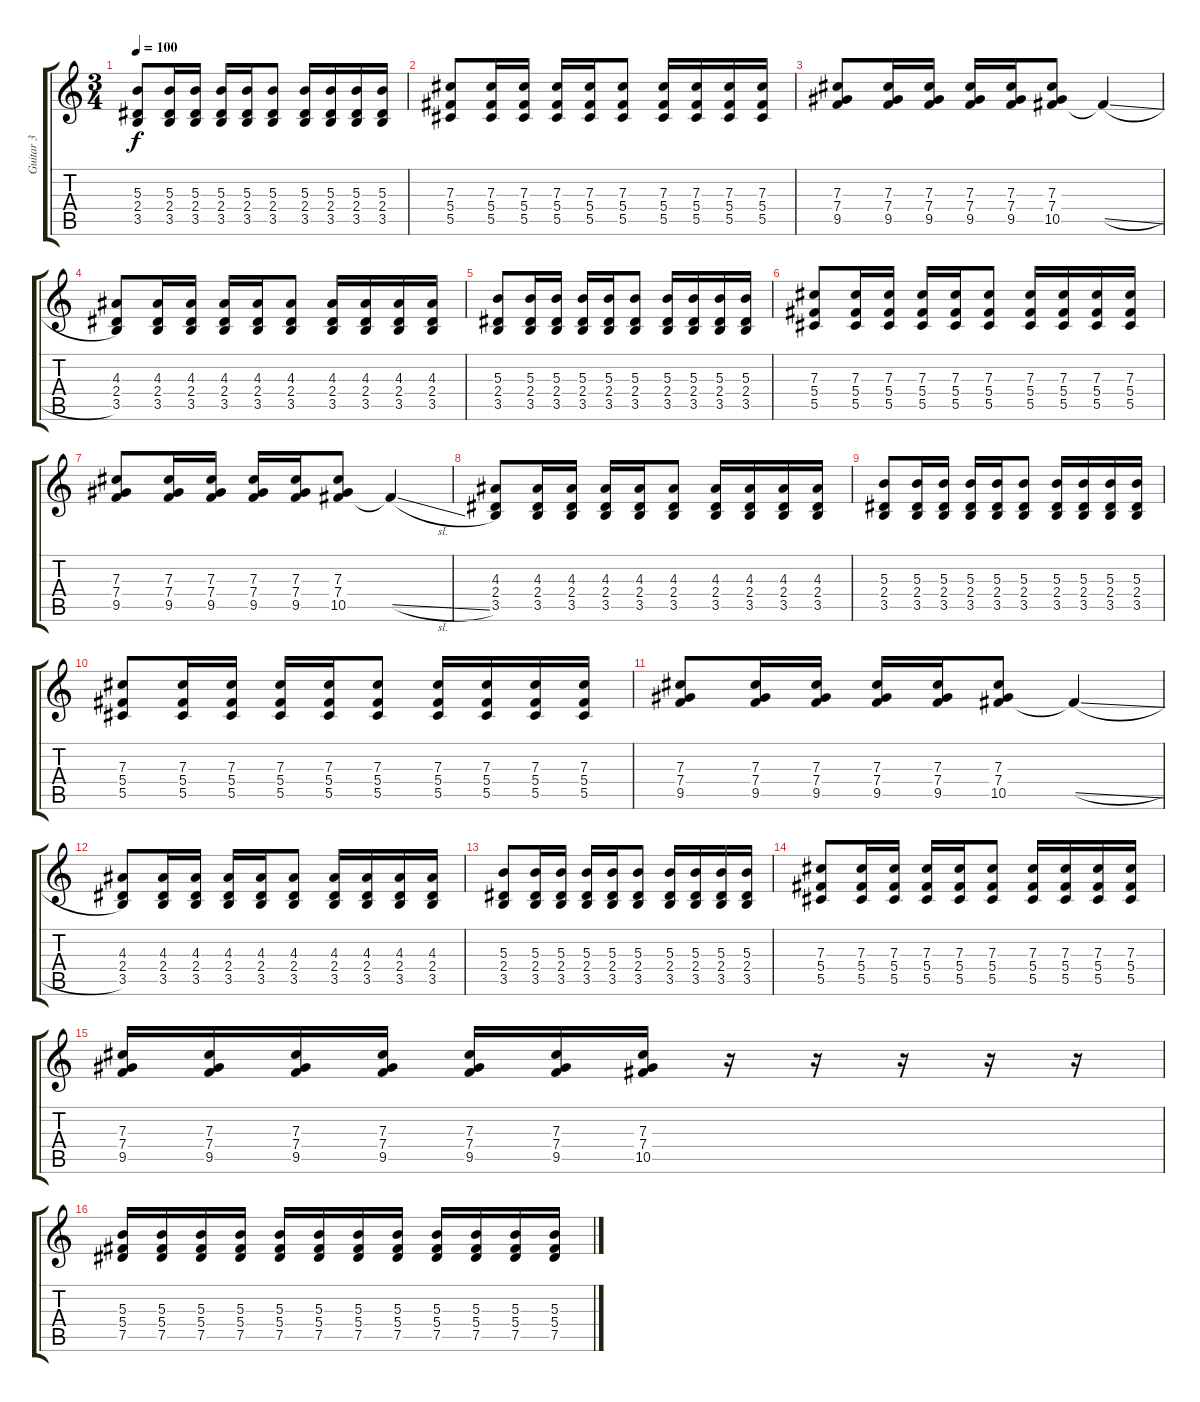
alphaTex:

\track ("Guitar 3" "Guitar 3") {instrument distortionguitar}
\staff {score tabs}
\tuning (Eb4 Bb3 Gb3 Db3 Ab2 Db2) {hide}
\ts (3 4)
\tempo 100
\clef g2
\ks c
(5.3 2.4 3.5).8{dy f} (5.3 2.4 3.5).16 (5.3 2.4 3.5).16 (5.3 2.4 3.5).16 (5.3 2.4 3.5).16 (5.3 2.4 3.5).8 (5.3 2.4 3.5).16 (5.3 2.4 3.5).16 (5.3 2.4 3.5).16 (5.3 2.4 3.5).16 |
(7.3 5.4 5.5).8 (7.3 5.4 5.5).16 (7.3 5.4 5.5).16 (7.3 5.4 5.5).16 (7.3 5.4 5.5).16 (7.3 5.4 5.5).8 (7.3 5.4 5.5).16 (7.3 5.4 5.5).16 (7.3 5.4 5.5).16 (7.3 5.4 5.5).16 |
(7.3 7.4 9.5).8 (7.3 7.4 9.5).16 (7.3 7.4 9.5).16 (7.3 7.4 9.5).16 (7.3 7.4 9.5).16 (7.3 7.4 10.5).8 10.5{sl t}.4 |
(4.3 2.4 3.5).8 (4.3 2.4 3.5).16 (4.3 2.4 3.5).16 (4.3 2.4 3.5).16 (4.3 2.4 3.5).16 (4.3 2.4 3.5).8 (4.3 2.4 3.5).16 (4.3 2.4 3.5).16 (4.3 2.4 3.5).16 (4.3 2.4 3.5).16 |
(5.3 2.4 3.5).8 (5.3 2.4 3.5).16 (5.3 2.4 3.5).16 (5.3 2.4 3.5).16 (5.3 2.4 3.5).16 (5.3 2.4 3.5).8 (5.3 2.4 3.5).16 (5.3 2.4 3.5).16 (5.3 2.4 3.5).16 (5.3 2.4 3.5).16 |
(7.3 5.4 5.5).8 (7.3 5.4 5.5).16 (7.3 5.4 5.5).16 (7.3 5.4 5.5).16 (7.3 5.4 5.5).16 (7.3 5.4 5.5).8 (7.3 5.4 5.5).16 (7.3 5.4 5.5).16 (7.3 5.4 5.5).16 (7.3 5.4 5.5).16 |
(7.3 7.4 9.5).8 (7.3 7.4 9.5).16 (7.3 7.4 9.5).16 (7.3 7.4 9.5).16 (7.3 7.4 9.5).16 (7.3 7.4 10.5).8 10.5{sl t}.4 |
(4.3 2.4 3.5).8 (4.3 2.4 3.5).16 (4.3 2.4 3.5).16 (4.3 2.4 3.5).16 (4.3 2.4 3.5).16 (4.3 2.4 3.5).8 (4.3 2.4 3.5).16 (4.3 2.4 3.5).16 (4.3 2.4 3.5).16 (4.3 2.4 3.5).16 |
(5.3 2.4 3.5).8 (5.3 2.4 3.5).16 (5.3 2.4 3.5).16 (5.3 2.4 3.5).16 (5.3 2.4 3.5).16 (5.3 2.4 3.5).8 (5.3 2.4 3.5).16 (5.3 2.4 3.5).16 (5.3 2.4 3.5).16 (5.3 2.4 3.5).16 |
(7.3 5.4 5.5).8 (7.3 5.4 5.5).16 (7.3 5.4 5.5).16 (7.3 5.4 5.5).16 (7.3 5.4 5.5).16 (7.3 5.4 5.5).8 (7.3 5.4 5.5).16 (7.3 5.4 5.5).16 (7.3 5.4 5.5).16 (7.3 5.4 5.5).16 |
(7.3 7.4 9.5).8 (7.3 7.4 9.5).16 (7.3 7.4 9.5).16 (7.3 7.4 9.5).16 (7.3 7.4 9.5).16 (7.3 7.4 10.5).8 10.5{sl t}.4 |
(4.3 2.4 3.5).8 (4.3 2.4 3.5).16 (4.3 2.4 3.5).16 (4.3 2.4 3.5).16 (4.3 2.4 3.5).16 (4.3 2.4 3.5).8 (4.3 2.4 3.5).16 (4.3 2.4 3.5).16 (4.3 2.4 3.5).16 (4.3 2.4 3.5).16 |
(5.3 2.4 3.5).8 (5.3 2.4 3.5).16 (5.3 2.4 3.5).16 (5.3 2.4 3.5).16 (5.3 2.4 3.5).16 (5.3 2.4 3.5).8 (5.3 2.4 3.5).16 (5.3 2.4 3.5).16 (5.3 2.4 3.5).16 (5.3 2.4 3.5).16 |
(7.3 5.4 5.5).8 (7.3 5.4 5.5).16 (7.3 5.4 5.5).16 (7.3 5.4 5.5).16 (7.3 5.4 5.5).16 (7.3 5.4 5.5).8 (7.3 5.4 5.5).16 (7.3 5.4 5.5).16 (7.3 5.4 5.5).16 (7.3 5.4 5.5).16 |
(7.3 7.4 9.5).16 (7.3 7.4 9.5).16 (7.3 7.4 9.5).16 (7.3 7.4 9.5).16 (7.3 7.4 9.5).16 (7.3 7.4 9.5).16 (7.3 7.4 10.5).16 r.16 r.16 r.16 r.16 r.16 |
(5.3 5.4 7.5).16{instrument distortionguitar} (5.3 5.4 7.5).16 (5.3 5.4 7.5).16 (5.3 5.4 7.5).16 (5.3 5.4 7.5).16 (5.3 5.4 7.5).16 (5.3 5.4 7.5).16 (5.3 5.4 7.5).16 (5.3 5.4 7.5).16 (5.3 5.4 7.5).16 (5.3 5.4 7.5).16 (5.3 5.4 7.5).16
